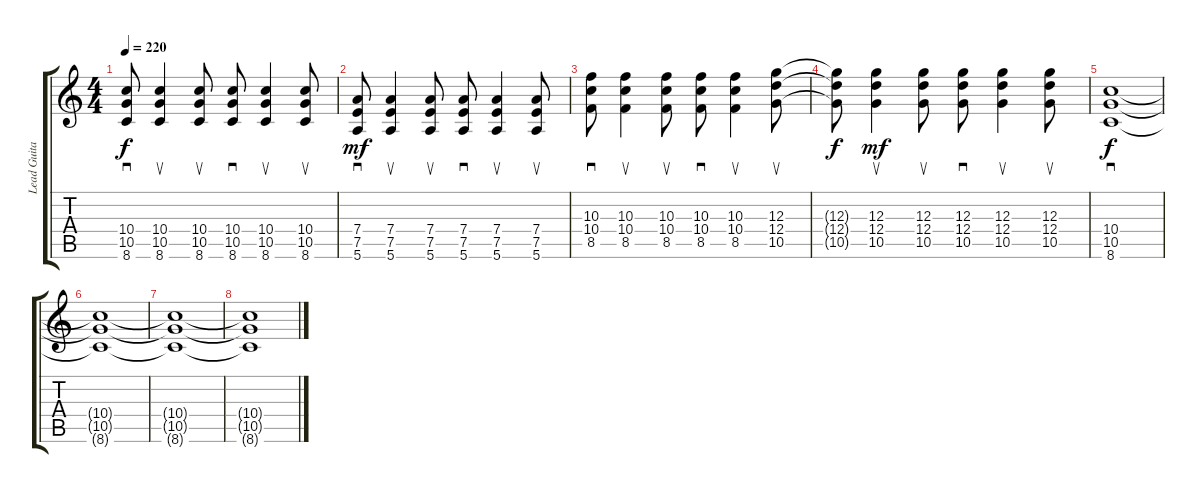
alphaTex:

\track ("Lead Guitar" "Lead Guita") {instrument distortionguitar}
\staff {score tabs}
\tuning (E4 B3 G3 D3 A2 E2) {hide}
\ts (4 4)
\tempo 220
\clef g2
\ks c
(10.4 10.5 8.6).8{sd dy f} (10.4 10.5 8.6).4{su} (10.4 10.5 8.6).8{su} (10.4 10.5 8.6).8{sd} (10.4 10.5 8.6).4{su} (10.4 10.5 8.6).8{su} |
(7.4 7.5 5.6).8{sd dy mf} (7.4 7.5 5.6).4{su} (7.4 7.5 5.6).8{su} (7.4 7.5 5.6).8{sd} (7.4 7.5 5.6).4{su} (7.4 7.5 5.6).8{su} |
(10.3 10.4 8.5).8{sd} (10.3 10.4 8.5).4{su} (10.3 10.4 8.5).8{su} (10.3 10.4 8.5).8{sd} (10.3 10.4 8.5).4{su} (12.3 12.4 10.5).8{su} |
(12.3{t} 12.4{t} 10.5{t}).8{dy f} (12.3 12.4 10.5).4{su dy mf} (12.3 12.4 10.5).8{su} (12.3 12.4 10.5).8{sd} (12.3 12.4 10.5).4{su} (12.3 12.4 10.5).8{su} |
(10.4 10.5 8.6).1{sd dy f} |
(10.4{t} 10.5{t} 8.6{t}).1 |
(10.4{t} 10.5{t} 8.6{t}).1 |
(10.4{t} 10.5{t} 8.6{t}).1
